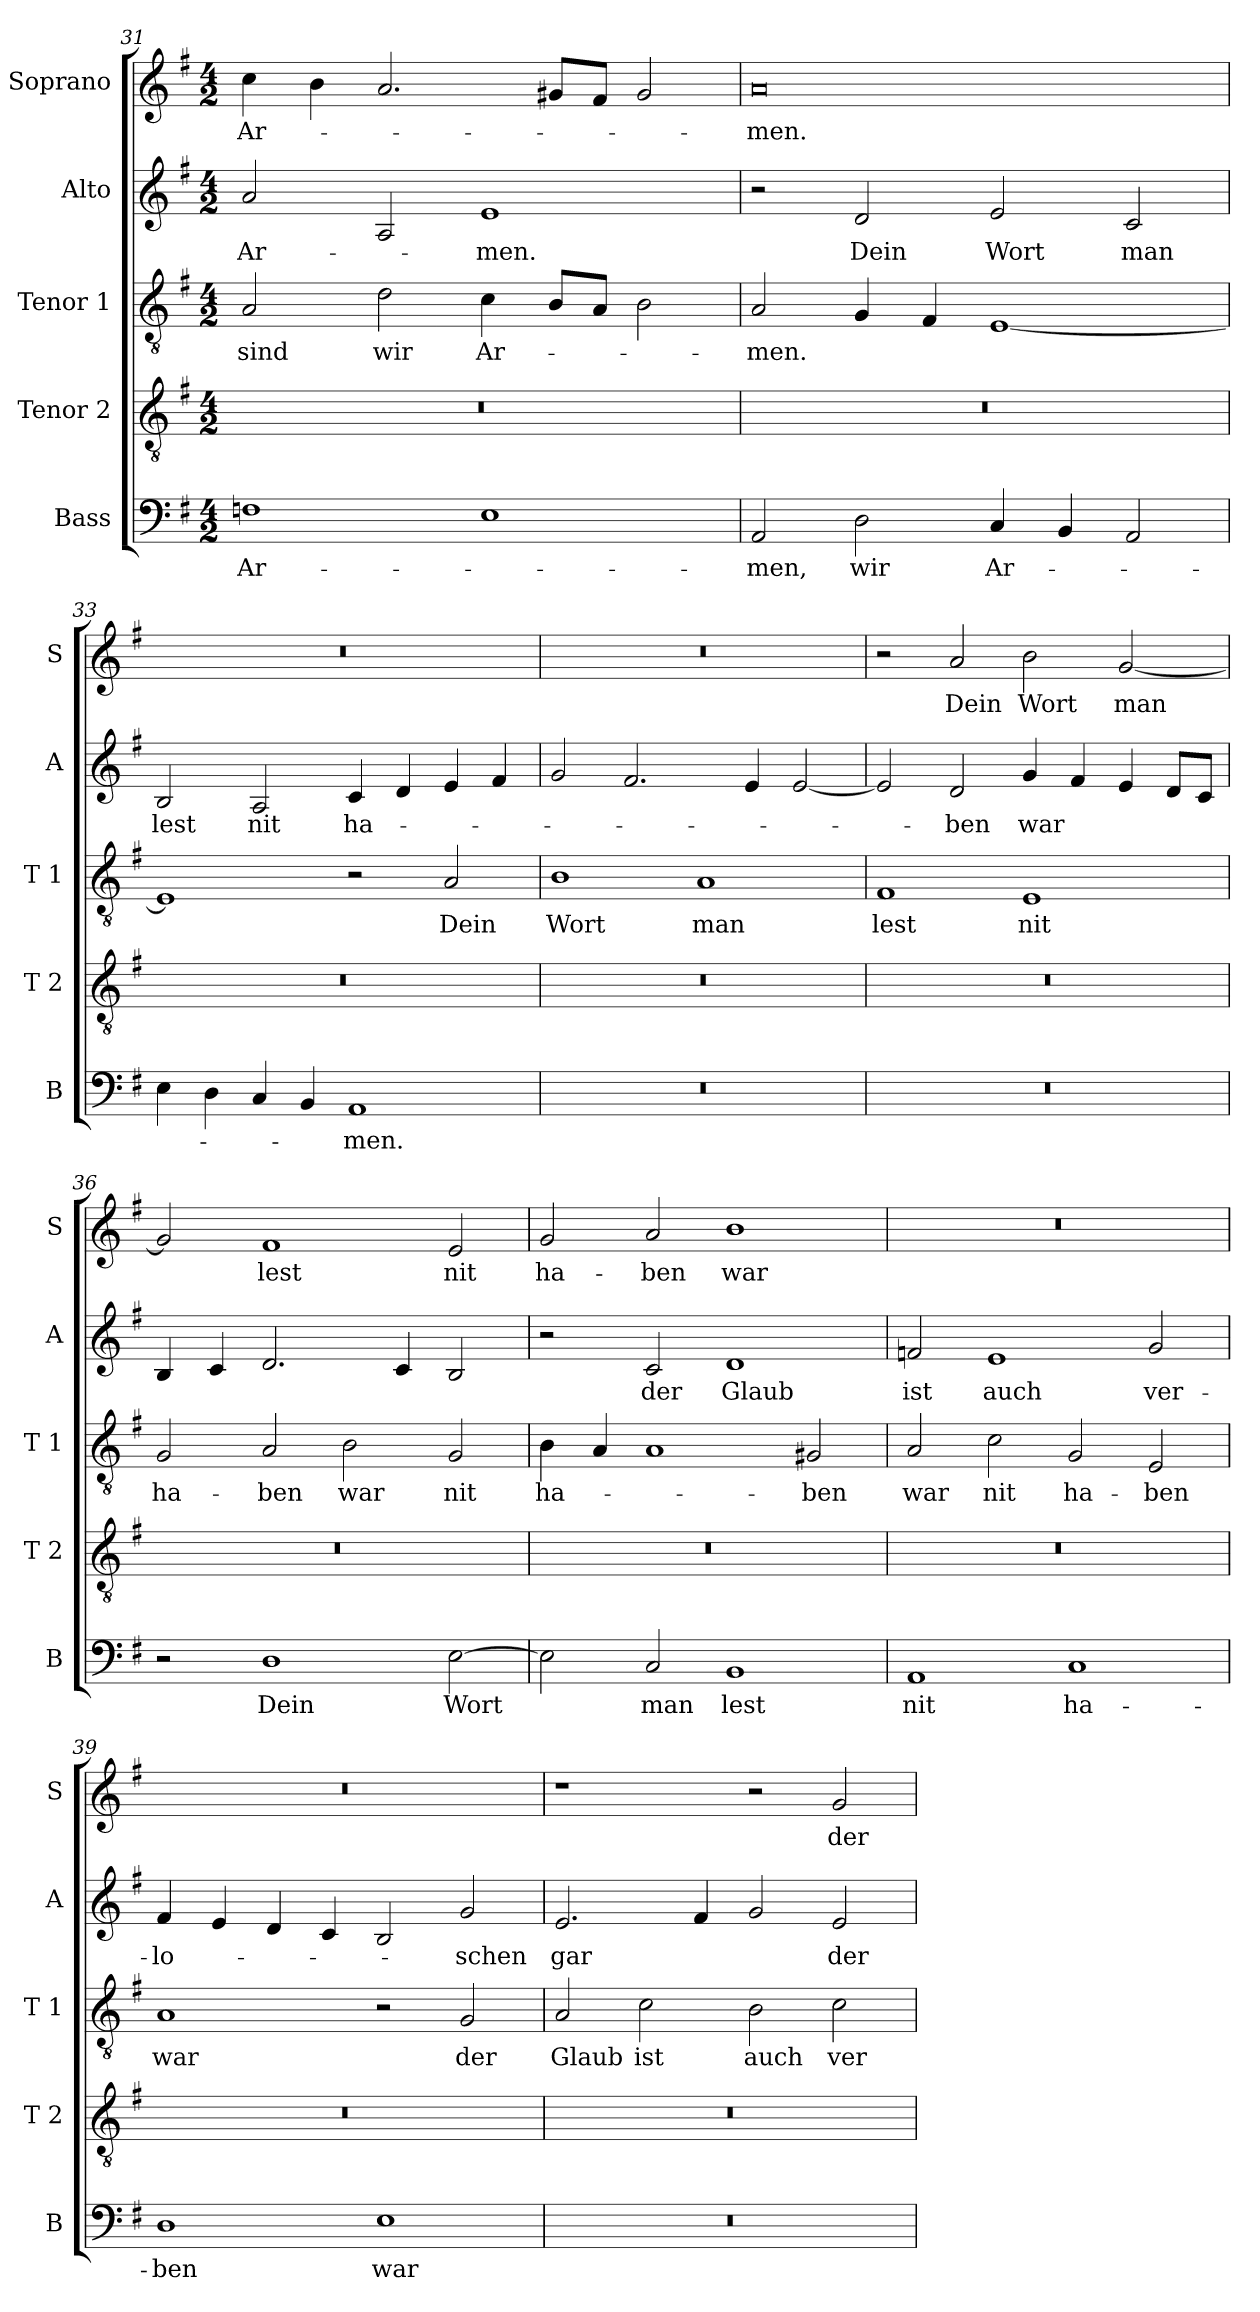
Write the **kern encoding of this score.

**kern	**text	**kern	**kern	**text	**kern	**text	**kern	**text
*part5	*part5	*part4	*part3	*part3	*part2	*part2	*part1	*part1
*staff5	*staff5	*staff4	*staff3	*staff3	*staff2	*staff2	*staff1	*staff1
*I"Bass	*	*I"Tenor 2	*I"Tenor 1	*	*I"Alto	*	*I"Soprano	*
*I'B	*	*I'T 2	*I'T 1	*	*I'A	*	*I'S	*
*clefF4	*	*clefGv2	*clefGv2	*	*clefG2	*	*clefG2	*
*k[f#]	*	*k[f#]	*k[f#]	*	*k[f#]	*	*k[f#]	*
*G:	*	*G:	*G:	*	*G:	*	*G:	*
*M4/2	*	*M4/2	*M4/2	*	*M4/2	*	*M4/2	*
=31	=31	=31	=31	=31	=31	=31	=31	=31
!	!LO:LY:b	!	!	!LO:LY:b	!	!LO:LY:b	!	!LO:LY:b
1Fn	Ar-	0r	2A/	sind	2a/	Ar-	4cc\	Ar-
.	.	.	.	.	.	.	4b\	.
!	!	!	!	!LO:LY:b	!	!	!	!
.	.	.	2d\	wir	2A/	.	2.a/	.
!	!	!	!	!LO:LY:b	!	!LO:LY:b	!	!
1E	.	.	4c\	Ar-	1e	-men.	.	.
.	.	.	8B/L	.	.	.	8g#X/L	.
.	.	.	8A/J	.	.	.	8f#/J	.
.	.	.	2B\	.	.	.	2g#/	.
=32	=32	=32	=32	=32	=32	=32	=32	=32
!	!LO:LY:b	!	!	!LO:LY:b	!	!	!	!LO:LY:b
2AA/	-men,	0r	2A/	-men.	2r	.	0a	-men.
!	!LO:LY:b	!	!	!	!	!LO:LY:b	!	!
2D\	wir	.	4G/	.	2d/	Dein	.	.
.	.	.	4F#/	.	.	.	.	.
!	!LO:LY:b	!	!	!	!	!LO:LY:b	!	!
4C/	Ar-	.	[1E	.	2e/	Wort	.	.
4BB/	.	.	.	.	.	.	.	.
!	!	!	!	!	!	!LO:LY:b	!	!
2AA/	.	.	.	.	2c/	man	.	.
!!LO:PB:g=z
=33	=33	=33	=33	=33	=33	=33	=33	=33
!	!	!	!	!	!	!LO:LY:b	!	!
4E\	.	0r	1E]	.	2B/	lest	0r	.
4D\	.	.	.	.	.	.	.	.
!	!	!	!	!	!	!LO:LY:b	!	!
4C/	.	.	.	.	2A/	nit	.	.
4BB/	.	.	.	.	.	.	.	.
!	!LO:LY:b	!	!	!	!	!LO:LY:b	!	!
1AA	-men.	.	2r	.	4c/	ha-	.	.
.	.	.	.	.	4d/	.	.	.
!	!	!	!	!LO:LY:b	!	!	!	!
.	.	.	2A/	Dein	4e/	.	.	.
.	.	.	.	.	4f#/	.	.	.
=34	=34	=34	=34	=34	=34	=34	=34	=34
!	!	!	!	!LO:LY:b	!	!	!	!
0r	.	0r	1B	Wort	2g/	.	0r	.
.	.	.	.	.	2.f#/	.	.	.
!	!	!	!	!LO:LY:b	!	!	!	!
.	.	.	1A	man	.	.	.	.
.	.	.	.	.	4e/	.	.	.
.	.	.	.	.	[2e/	.	.	.
=35	=35	=35	=35	=35	=35	=35	=35	=35
!	!	!	!	!LO:LY:b	!	!	!	!
0r	.	0r	1F#	lest	2e/]	.	2r	.
!	!	!	!	!	!	!LO:LY:b	!	!LO:LY:b
.	.	.	.	.	2d/	-ben	2a/	Dein
!	!	!	!	!LO:LY:b	!	!LO:LY:b	!	!LO:LY:b
.	.	.	1E	nit	4g/	war	2b\	Wort
.	.	.	.	.	4f#/	.	.	.
!	!	!	!	!	!	!	!	!LO:LY:b
.	.	.	.	.	4e/	.	[2g/	man
.	.	.	.	.	8d/L	.	.	.
.	.	.	.	.	8c/J	.	.	.
=36	=36	=36	=36	=36	=36	=36	=36	=36
!	!	!	!	!LO:LY:b	!	!	!	!
2r	.	0r	2G/	ha-	4B/	.	2g/]	.
.	.	.	.	.	4c/	.	.	.
!	!LO:LY:b	!	!	!LO:LY:b	!	!	!	!LO:LY:b
1D	Dein	.	2A/	-ben	2.d/	.	1f#	lest
!	!	!	!	!LO:LY:b	!	!	!	!
.	.	.	2B\	war	.	.	.	.
.	.	.	.	.	4c/	.	.	.
!	!LO:LY:b	!	!	!LO:LY:b	!	!	!	!LO:LY:b
[2E\	Wort	.	2G/	nit	2B/	.	2e/	nit
!!LO:LB:g=z
=37	=37	=37	=37	=37	=37	=37	=37	=37
!	!	!	!	!LO:LY:b	!	!	!	!LO:LY:b
2E\]	.	0r	4B\	ha-	2r	.	2g/	ha-
.	.	.	4A/	.	.	.	.	.
!	!LO:LY:b	!	!	!	!	!LO:LY:b	!	!LO:LY:b
2C/	man	.	1A	.	2c/	der	2a/	-ben
!	!LO:LY:b	!	!	!	!	!LO:LY:b	!	!LO:LY:b
1BB	lest	.	.	.	1d	Glaub	1b	war
!	!	!	!	!LO:LY:b	!	!	!	!
.	.	.	2G#X/	-ben	.	.	.	.
=38	=38	=38	=38	=38	=38	=38	=38	=38
!	!LO:LY:b	!	!	!LO:LY:b	!	!LO:LY:b	!	!
1AA	nit	0r	2A/	war	2fn/	ist	0r	.
!	!	!	!	!LO:LY:b	!	!LO:LY:b	!	!
.	.	.	2c\	nit	1e	auch	.	.
!	!LO:LY:b	!	!	!LO:LY:b	!	!	!	!
1C	ha-	.	2G/	ha-	.	.	.	.
!	!	!	!	!LO:LY:b	!	!LO:LY:b	!	!
.	.	.	2E/	-ben	2g/	ver-	.	.
=39	=39	=39	=39	=39	=39	=39	=39	=39
!	!LO:LY:b	!	!	!LO:LY:b	!	!LO:LY:b	!	!
1D	-ben	0r	1A	war	4f#/	-lo-	0r	.
.	.	.	.	.	4e/	.	.	.
.	.	.	.	.	4d/	.	.	.
.	.	.	.	.	4c/	.	.	.
!	!LO:LY:b	!	!	!	!	!	!	!
1E	war	.	2r	.	2B/	.	.	.
!	!	!	!	!LO:LY:b	!	!LO:LY:b	!	!
.	.	.	2G/	der	2g/	-schen	.	.
=40	=40	=40	=40	=40	=40	=40	=40	=40
!	!	!	!	!LO:LY:b	!	!LO:LY:b	!	!
0r	.	0r	2A/	Glaub	2.e/	gar	1r	.
!	!	!	!	!LO:LY:b	!	!	!	!
.	.	.	2c\	ist	.	.	.	.
.	.	.	.	.	4f#/	.	.	.
!	!	!	!	!LO:LY:b	!	!	!	!
.	.	.	2B\	auch	2g/	.	2r	.
!	!	!	!	!LO:LY:b	!	!LO:LY:b	!	!LO:LY:b
.	.	.	2c\	ver-	2e/	der	2g/	der
=	=	=	=	=	=	=	=	=
*-	*-	*-	*-	*-	*-	*-	*-	*-
